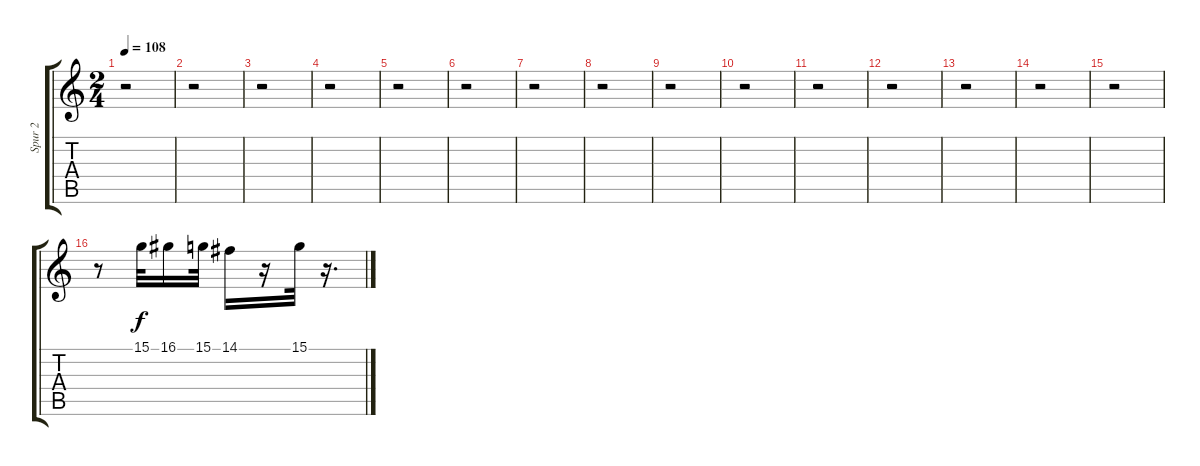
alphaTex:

\track ("Spur 2" "Spur 2") {instrument clarinet}
\staff {score tabs}
\tuning (E4 B3 G3 D3 A2 E2) {hide}
\ts (2 4)
\tempo 108
\clef g2
\ks c
r.2{dy f} |
r.2 |
r.2 |
r.2 |
r.2 |
r.2 |
r.2 |
r.2 |
r.2 |
r.2 |
r.2 |
r.2 |
r.2 |
r.2 |
r.2 |
r.8 15.1.32 16.1.16 15.1.32 14.1.16 r.16 15.1.32 r.16{d}
